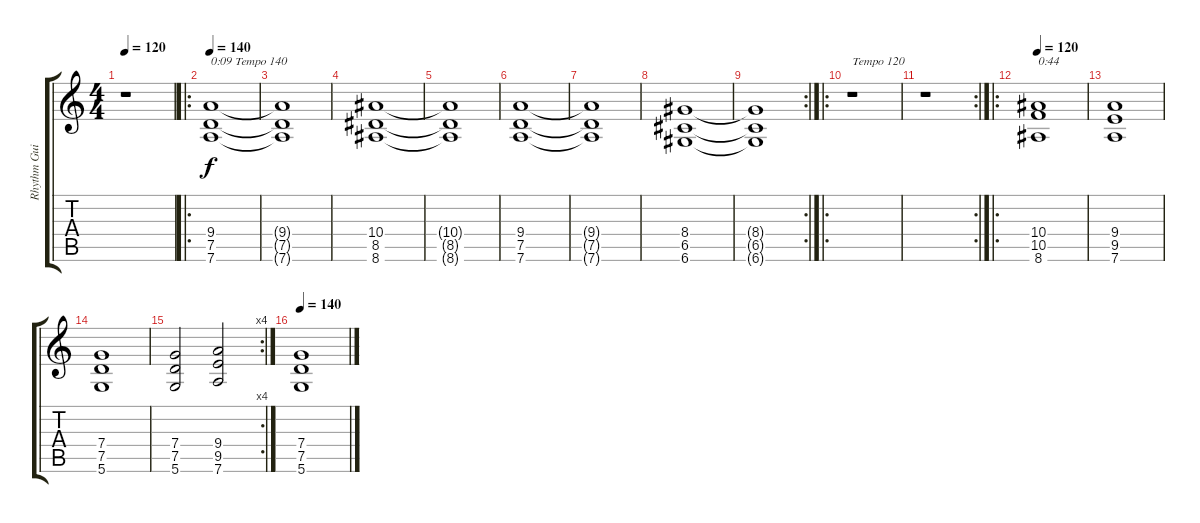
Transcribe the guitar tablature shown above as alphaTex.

\track ("Rhythm Guitar" "Rhythm Gui") {instrument distortionguitar}
\staff {score tabs}
\tuning (D4 A3 F3 C3 G2 D2) {hide}
\ts (4 4)
\tempo 120
\clef g2
\ks c
r.1{dy f instrument distortionguitar} |
\ro
\tempo 140
(9.4 7.5 7.6).1{txt "0:09 Tempo 140"} |
(9.4{t} 7.5{t} 7.6{t}).1 |
(10.4 8.5 8.6).1 |
(10.4{t} 8.5{t} 8.6{t}).1 |
(9.4 7.5 7.6).1 |
(9.4{t} 7.5{t} 7.6{t}).1 |
(8.4 6.5 6.6).1 |
\rc 2
(8.4{t} 6.5{t} 6.6{t}).1 |
\ro
r.1{txt "Tempo 120"} |
\rc 2
r.1 |
\ro
\tempo 120
(10.4 10.5 8.6).1{txt "0:44"} |
(9.4 9.5 7.6).1 |
(7.4 7.5 5.6).1 |
\rc 4
(7.4 7.5 5.6).2 (9.4 9.5 7.6).2 |
\tempo 140
(7.4 7.5 5.6).1
